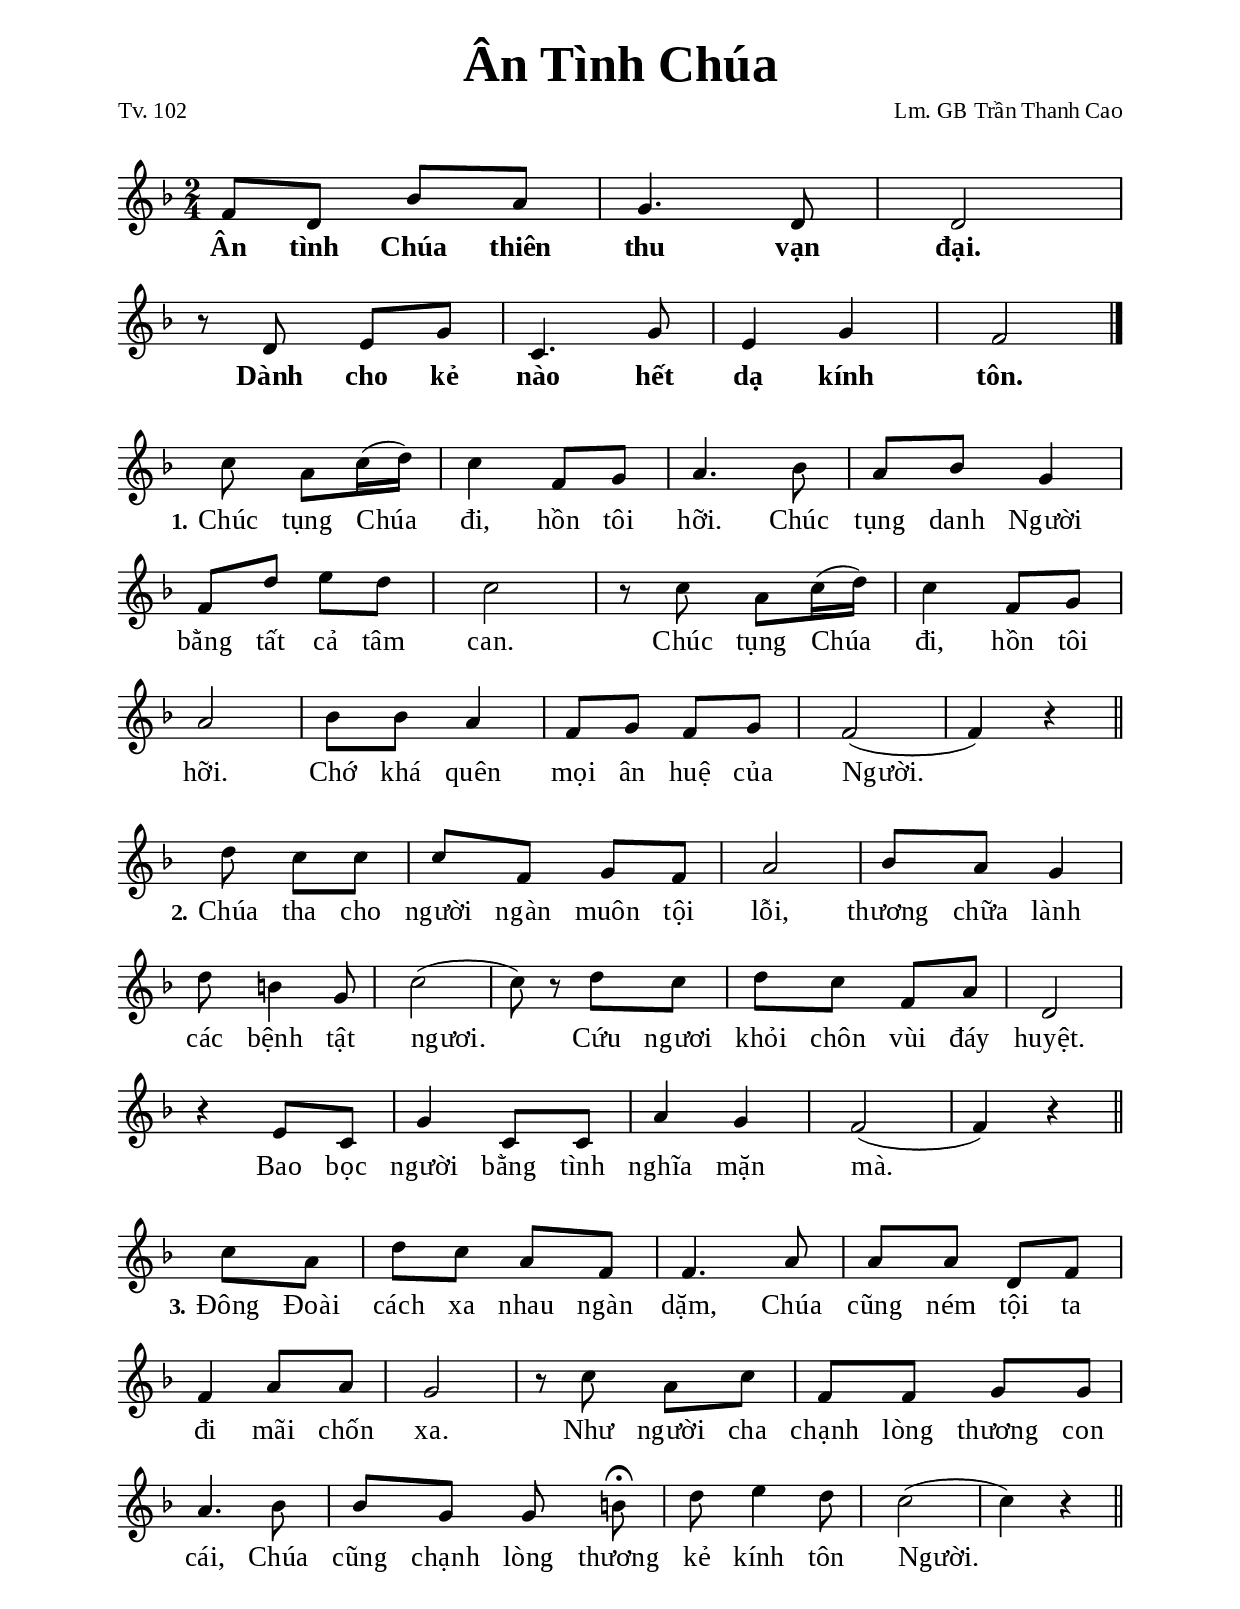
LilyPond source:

% Cài đặt chung
\version "2.22.1"
\include "english.ly"

\header {
  title = \markup { \fontsize #3 "Ân Tình Chúa" }
  poet = "Tv. 102"
  composer = "Lm. GB Trần Thanh Cao"
  arranger = " "
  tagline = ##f
}

% Nhạc điệp khúc
nhacDiepKhuc = \relative c' {
  f8 d bf' a |
  g4. d8 |
  d2 |
  r8 d e g |
  c,4. g'8 |
  e4 g |
  f2 \bar "|."
}

% Nhạc phiên khúc
nhacPhienKhucMot = \relative c'' {
  \partial 4. c8 a c16 (d) |
  c4 f,8 g |
  a4. bf8 |
  a bf g4 |
  f8 d' e d |
  c2 |
  r8 c a c16 (d) |
  c4 f,8 g |
  a2 |
  bf8 bf a4 |
  f8 g f g |
  f2 ( |
  f4) r \bar "||"
}

nhacPhienKhucHai = \relative c'' {
  \partial 4. d8 c c |
  c f, g f |
  a2 |
  bf8 a g4 |
  d'8 b!4 g8 |
  c2 ( |
  c8) r d c |
  d c f, a |
  d,2 |
  r4 e8 c |
  g'4 c,8 c |
  a'4 g |
  f2 ( |
  f4) r \bar "||"
}

nhacPhienKhucBa = \relative c'' {
  \partial 4 c8 a |
  d c a f |
  f4. a8 |
  a a d, f |
  f4 a8 a |
  g2 |
  r8 c a c |
  f, f g g |
  a4. bf8 |
  bf g
  \autoBeamOff
  g b \fermata |
  \autoBeamOn
  d e4 d8 |
  c2 ( |
  c4) r \bar "||"
}

% Lời điệp khúc
loiDiepKhuc = \lyricmode {
  Ân tình Chúa thiên thu vạn đại.
  Dành cho kẻ nào hết dạ kính tôn.
}

% Lời phiên khúc
loiPhienKhucMot = \lyricmode {
  \set stanza = #"1."
  Chúc tụng Chúa đi, hồn tôi hỡi.
  Chúc tụng danh Người bằng tất cả tâm can.
  Chúc tụng Chúa đi, hồn tôi hỡi.
  Chớ khá quên mọi ân huệ của Người.
}

loiPhienKhucHai = \lyricmode {
  \set stanza = #"2."
  Chúa tha cho người ngàn muôn tội lỗi,
  thương chữa lành các bệnh tật ngươi.
  Cứu ngươi khỏi chôn vùi đáy huyệt.
  Bao bọc người bằng tình nghĩa mặn mà.
}

loiPhienKhucBa = \lyricmode {
  \set stanza = #"3."
  Đông Đoài cách xa nhau ngàn dặm,
  Chúa cũng ném tội ta đi mãi chốn xa.
  Như người cha chạnh lòng thương con cái,
  Chúa cũng chạnh lòng thương kẻ kính tôn Người.
}


% Dàn trang
\paper {
  #(set-paper-size "a4")
  top-margin = 15\mm
  bottom-margin = 10\mm
  left-margin = 20\mm
  right-margin = 20\mm
  indent = #0
  #(define fonts
    (make-pango-font-tree
      "Liberation Serif"
      "Liberation Serif"
      "Liberation Serif"
      (/ 20 20)))
  page-count = #1
}

% Thiết lập tông và nhịp
TongNhip = { \key f \major \time 2/4 }

\score {
  \new ChoirStaff <<
    \new Staff = diepKhuc \with {
        \consists "Merge_rests_engraver"
        %\magnifyStaff #(magstep +1)
      }
      <<
      \new Voice = beSop {
        \TongNhip \nhacDiepKhuc
      }
    >>
    \new Lyrics \lyricsto beSop \loiDiepKhuc
  >>
  \layout {
    \override Lyrics.LyricText.font-series = #'bold
    \override Lyrics.LyricText.font-size = #+2
    \override Lyrics.LyricSpace.minimum-distance = #4.0
    \override Score.BarNumber.break-visibility = ##(#f #f #f)
    \override Score.SpacingSpanner.uniform-stretching = ##t
  }
}

\score {
  \new ChoirStaff <<
    \new Staff = phienKhuc \with {
        %\magnifyStaff #(magstep +1)
      }
      <<
      \new Voice = beSop {
        \TongNhip \nhacPhienKhucMot
      }
    >>
    \new Lyrics \lyricsto beSop \loiPhienKhucMot
  >>
  \layout {
    \override Staff.TimeSignature.transparent = ##t
    \override Lyrics.LyricText.font-size = #+2
    \override Lyrics.LyricSpace.minimum-distance = #2.2
    \override Score.BarNumber.break-visibility = ##(#f #f #f)
    \override Score.SpacingSpanner.uniform-stretching = ##t
  } 
}

\score {
  \new ChoirStaff <<
    \new Staff = phienKhuc \with {
        %\magnifyStaff #(magstep +1)
      }
      <<
      \new Voice = beSop {
        \TongNhip \nhacPhienKhucHai
      }
    >>
    \new Lyrics \lyricsto beSop \loiPhienKhucHai
  >>
  \layout {
    \override Staff.TimeSignature.transparent = ##t
    \override Lyrics.LyricText.font-size = #+2
    \override Lyrics.LyricSpace.minimum-distance = #2.2
    \override Score.BarNumber.break-visibility = ##(#f #f #f)
    \override Score.SpacingSpanner.uniform-stretching = ##t
  } 
}

\score {
  \new ChoirStaff <<
    \new Staff = phienKhuc \with {
        %\magnifyStaff #(magstep +1)
      }
      <<
      \new Voice = beSop {
        \TongNhip \nhacPhienKhucBa
      }
    >>
    \new Lyrics \lyricsto beSop \loiPhienKhucBa
  >>
  \layout {
    \override Staff.TimeSignature.transparent = ##t
    \override Lyrics.LyricText.font-size = #+2
    \override Lyrics.LyricSpace.minimum-distance = #2.2
    \override Score.BarNumber.break-visibility = ##(#f #f #f)
    \override Score.SpacingSpanner.uniform-stretching = ##t
  } 
}
